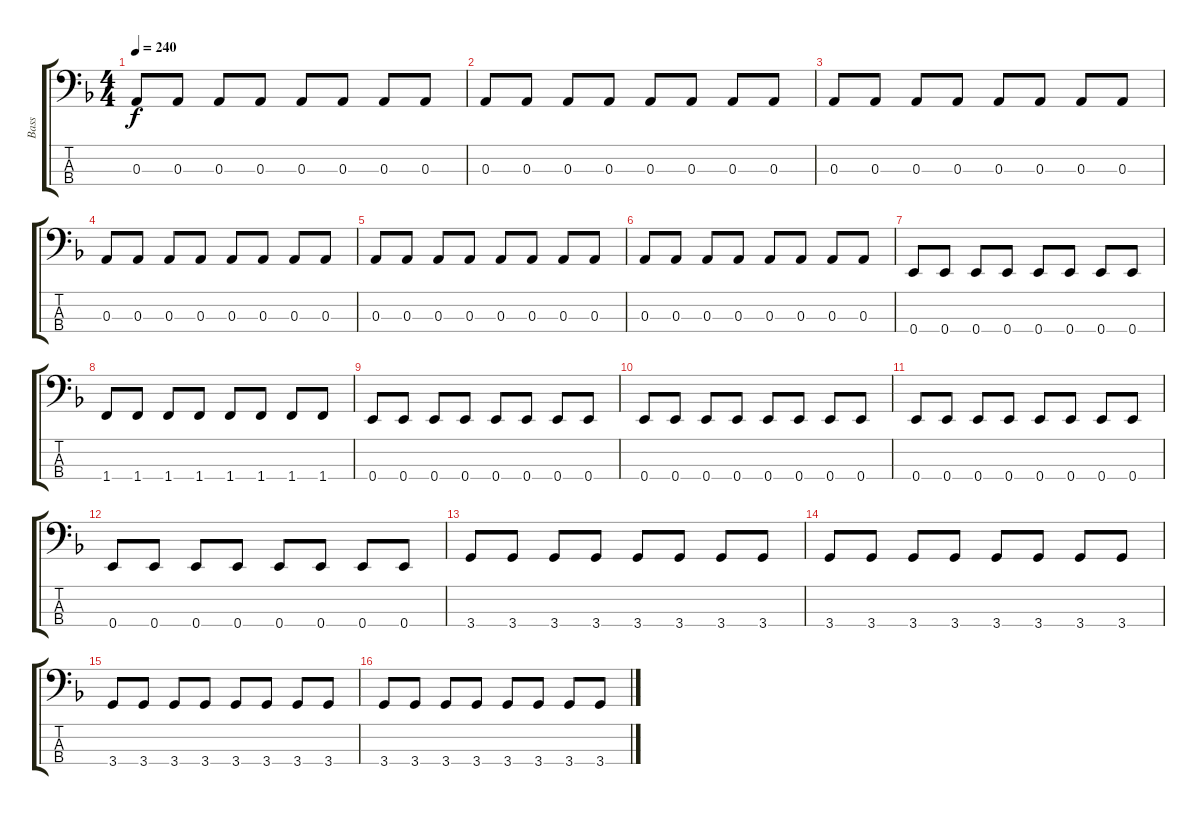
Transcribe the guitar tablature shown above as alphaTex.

\track ("Bass" "Bass") {instrument electricbasspick}
\staff {score tabs}
\tuning (G2 D2 A1 E1) {hide}
\ts (4 4)
\tempo 240
\clef f4
\ks f
0.3.8{dy f} 0.3.8 0.3.8 0.3.8 0.3.8 0.3.8 0.3.8 0.3.8 |
0.3.8 0.3.8 0.3.8 0.3.8 0.3.8 0.3.8 0.3.8 0.3.8 |
0.3.8 0.3.8 0.3.8 0.3.8 0.3.8 0.3.8 0.3.8 0.3.8 |
0.3.8 0.3.8 0.3.8 0.3.8 0.3.8 0.3.8 0.3.8 0.3.8 |
0.3.8 0.3.8 0.3.8 0.3.8 0.3.8 0.3.8 0.3.8 0.3.8 |
0.3.8 0.3.8 0.3.8 0.3.8 0.3.8 0.3.8 0.3.8 0.3.8 |
0.4.8 0.4.8 0.4.8 0.4.8 0.4.8 0.4.8 0.4.8 0.4.8 |
1.4.8 1.4.8 1.4.8 1.4.8 1.4.8 1.4.8 1.4.8 1.4.8 |
0.4.8 0.4.8 0.4.8 0.4.8 0.4.8 0.4.8 0.4.8 0.4.8 |
0.4.8 0.4.8 0.4.8 0.4.8 0.4.8 0.4.8 0.4.8 0.4.8 |
0.4.8 0.4.8 0.4.8 0.4.8 0.4.8 0.4.8 0.4.8 0.4.8 |
0.4.8 0.4.8 0.4.8 0.4.8 0.4.8 0.4.8 0.4.8 0.4.8 |
3.4.8 3.4.8 3.4.8 3.4.8 3.4.8 3.4.8 3.4.8 3.4.8 |
3.4.8 3.4.8 3.4.8 3.4.8 3.4.8 3.4.8 3.4.8 3.4.8 |
3.4.8 3.4.8 3.4.8 3.4.8 3.4.8 3.4.8 3.4.8 3.4.8 |
3.4.8 3.4.8 3.4.8 3.4.8 3.4.8 3.4.8 3.4.8 3.4.8
